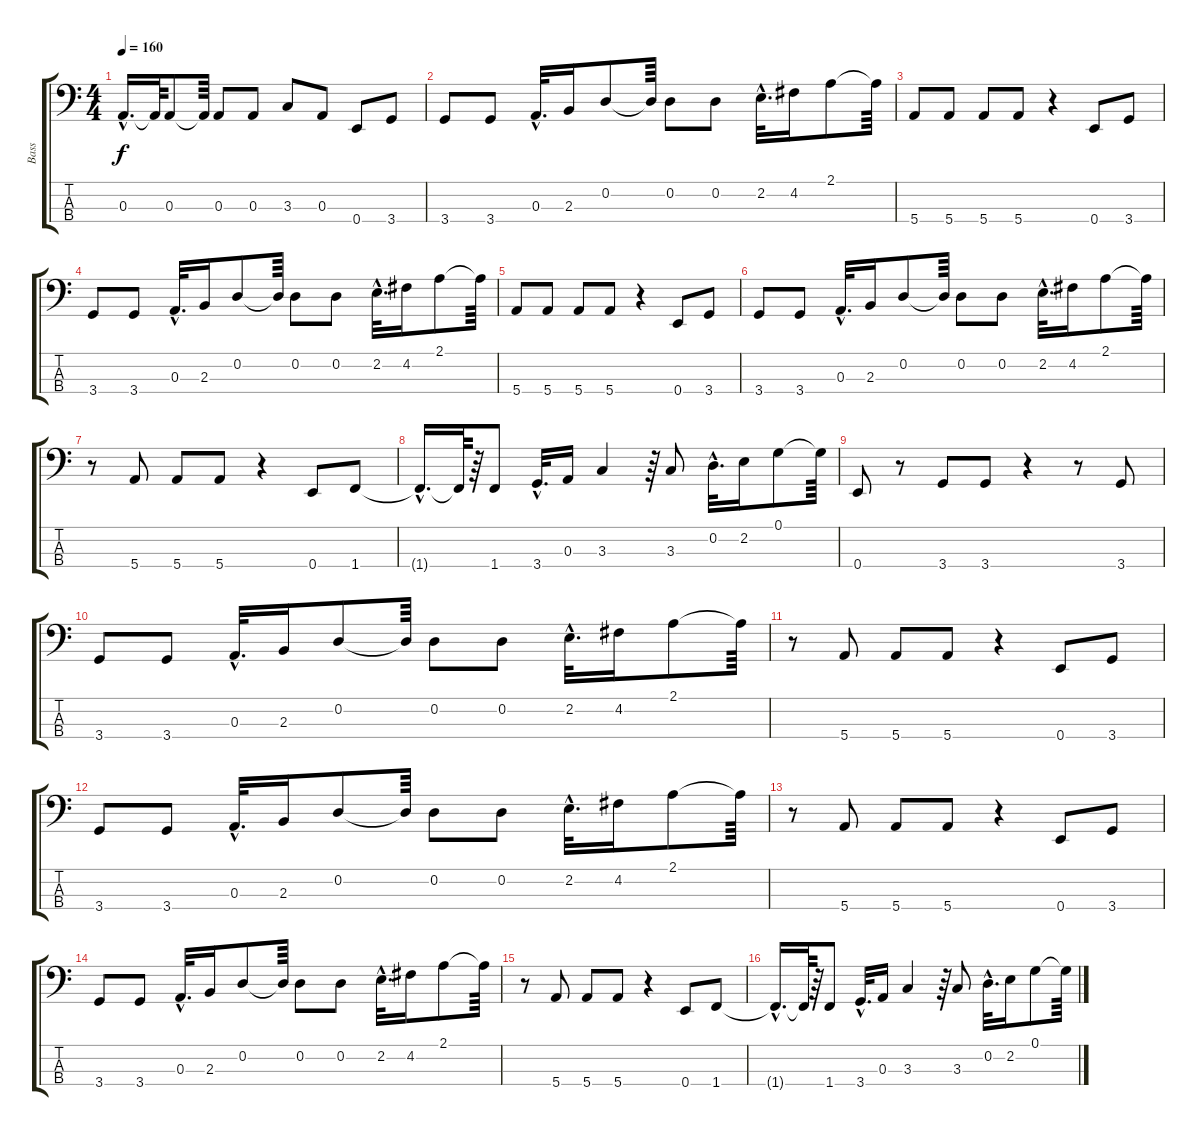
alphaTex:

\track ("Bass" "Bass") {instrument electricbassfinger}
\staff {score tabs}
\tuning (G2 D2 A1 E1) {hide}
\ts (4 4)
\tempo 160
\clef f4
\ks c
0.3{hac t}.16{d dy f} 0.3{t}.64 0.3.8 0.3{t}.64 0.3.8 0.3.8 3.3.8 0.3.8 0.4.8 3.4.8 |
3.4.8 3.4.8 0.3{hac}.32{d} 2.3.16 0.2.8 0.2{t}.64 0.2.8 0.2.8 2.2{hac}.32{d} 4.2.16 2.1.8 2.1{t}.64 |
5.4.8 5.4.8 5.4.8 5.4.8 r.4 0.4.8 3.4.8 |
3.4.8 3.4.8 0.3{hac}.32{d} 2.3.16 0.2.8 0.2{t}.64 0.2.8 0.2.8 2.2{hac}.32{d} 4.2.16 2.1.8 2.1{t}.64 |
5.4.8 5.4.8 5.4.8 5.4.8 r.4 0.4.8 3.4.8 |
3.4.8 3.4.8 0.3{hac}.32{d} 2.3.16 0.2.8 0.2{t}.64 0.2.8 0.2.8 2.2{hac}.32{d} 4.2.16 2.1.8 2.1{t}.64 |
r.8 5.4.8 5.4.8 5.4.8 r.4 0.4.8 1.4.8 |
1.4{hac t}.16{d} 1.4{t}.64 r.64 1.4.8 3.4{hac}.32{d} 0.3.16 3.3.4 r.64 3.3.8 0.2{hac}.32{d} 2.2.16 0.1.8 0.1{t}.64 |
0.4.8 r.8 3.4.8 3.4.8 r.4 r.8 3.4.8 |
3.4.8 3.4.8 0.3{hac}.32{d} 2.3.16 0.2.8 0.2{t}.64 0.2.8 0.2.8 2.2{hac}.32{d} 4.2.16 2.1.8 2.1{t}.64 |
r.8 5.4.8 5.4.8 5.4.8 r.4 0.4.8 3.4.8 |
3.4.8 3.4.8 0.3{hac}.32{d} 2.3.16 0.2.8 0.2{t}.64 0.2.8 0.2.8 2.2{hac}.32{d} 4.2.16 2.1.8 2.1{t}.64 |
r.8 5.4.8 5.4.8 5.4.8 r.4 0.4.8 3.4.8 |
3.4.8 3.4.8 0.3{hac}.32{d} 2.3.16 0.2.8 0.2{t}.64 0.2.8 0.2.8 2.2{hac}.32{d} 4.2.16 2.1.8 2.1{t}.64 |
r.8 5.4.8 5.4.8 5.4.8 r.4 0.4.8 1.4.8 |
1.4{hac t}.16{d} 1.4{t}.64 r.64 1.4.8 3.4{hac}.32{d} 0.3.16 3.3.4 r.64 3.3.8 0.2{hac}.32{d} 2.2.16 0.1.8 0.1{t}.64
